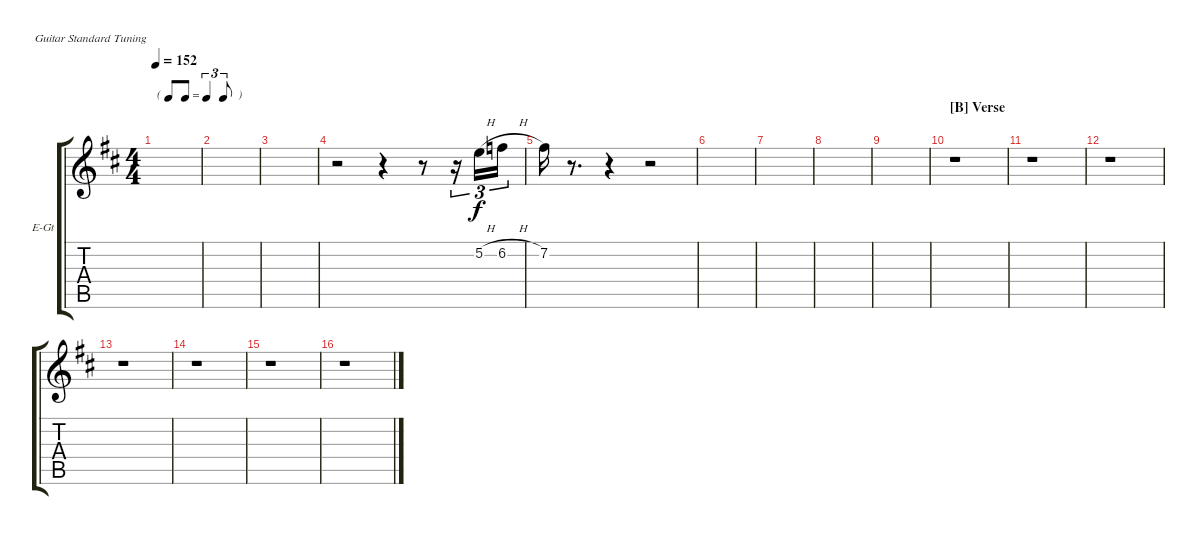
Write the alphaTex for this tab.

\defaultSystemsLayout 4
\bracketExtendMode groupsimilarinstruments
\firstSystemTrackNameOrientation horizontal
\otherSystemsTrackNameOrientation horizontal
\track ("Electric Guitar" "E-Gt") {instrument electricguitarclean}
\staff {score tabs}
\tuning (E4 B3 G3 D3 A2 E2)
\ts (4 4)
\tf triplet8th
\tempo 152
\clef g2
\ks d
|
|
|
r.2 r.4 r.8 r.16{tu (3 2)} 5.2{h}.16{tu (3 2)} 6.2{h}.16{tu (3 2)} |
7.2.16 r.8{d} r.4 r.2 |
|
|
|
|
\section ("B" "Verse")
r.1 |
r.1 |
r.1 |
r.1 |
r.1 |
r.1 |
r.1
